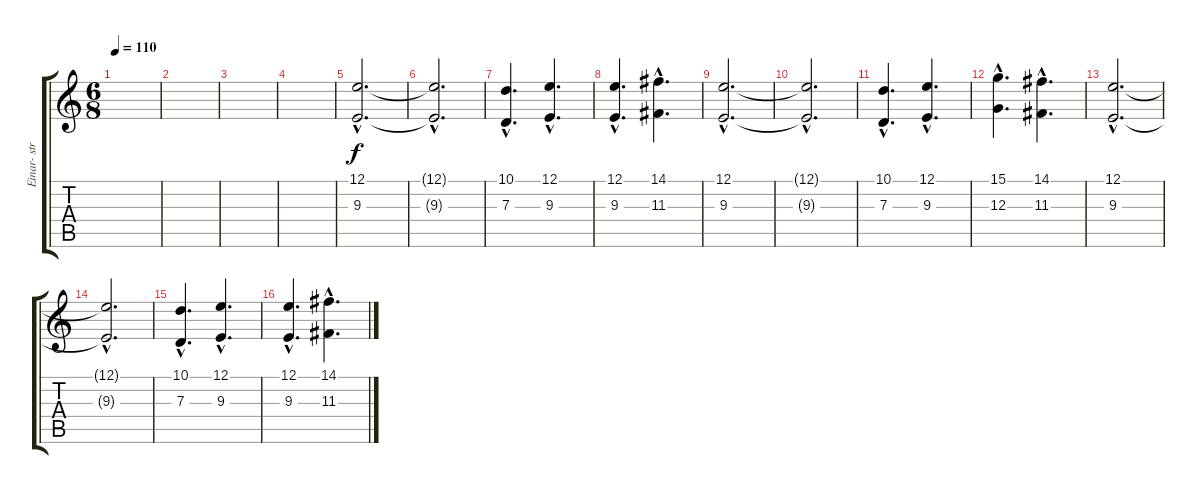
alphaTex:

\track ("Einar- strings" "Einar- str") {instrument stringensemble1}
\staff {score tabs}
\tuning (E4 B3 G3 D3 A2 E2) {hide}
\ts (6 8)
\tempo 110
\clef g2
\ks c
|
|
|
|
(12.1{hac} 9.3{hac}).2{d} |
(12.1{hac t} 9.3{hac t}).2{d} |
(10.1{hac} 7.3{hac}).4{d} (12.1{hac} 9.3{hac}).4{d} |
(12.1{hac} 9.3{hac}).4{d} (14.1{hac} 11.3{hac}).4{d} |
(12.1{hac} 9.3{hac}).2{d} |
(12.1{hac t} 9.3{hac t}).2{d} |
(10.1{hac} 7.3{hac}).4{d} (12.1{hac} 9.3{hac}).4{d} |
(15.1{hac} 12.3{hac}).4{d} (14.1{hac} 11.3{hac}).4{d} |
(12.1{hac} 9.3{hac}).2{d} |
(12.1{hac t} 9.3{hac t}).2{d} |
(10.1{hac} 7.3{hac}).4{d} (12.1{hac} 9.3{hac}).4{d} |
(12.1{hac} 9.3{hac}).4{d} (14.1{hac} 11.3{hac}).4{d}
